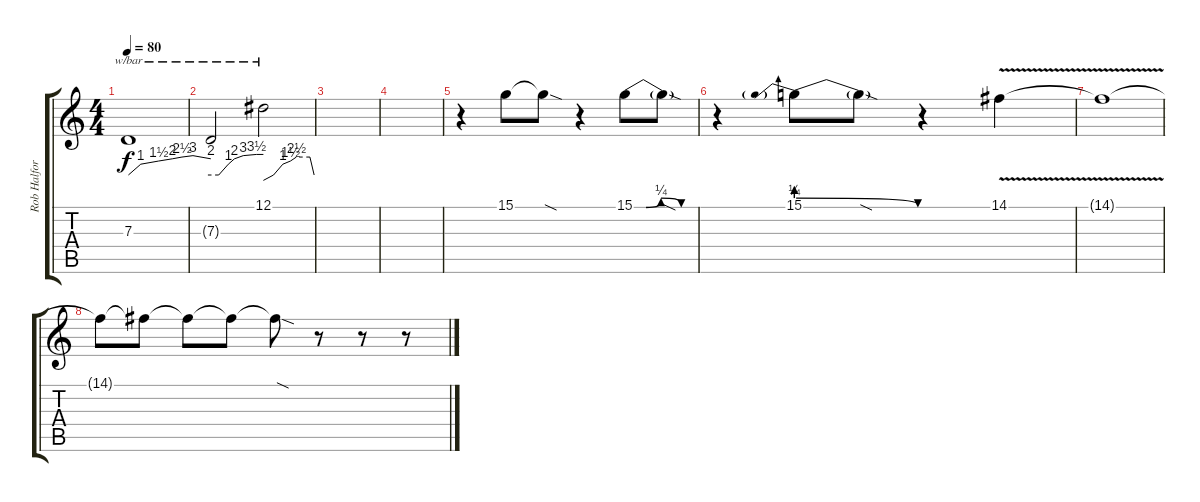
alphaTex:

\track ("Rob Halford" "Rob Halfor") {instrument violin}
\staff {score tabs}
\tuning (E4 B3 G3 D3 A2 E2) {hide}
\ts (4 4)
\tempo 80
\clef g2
\ks c
7.3.1{tbe (custom default 0 0 9 4 22 6 32 8 39 10 47 12 60 8) dy f} |
7.3{t}.2{tbe (custom default 0 0 9 0 20 4 27 8 37 12 52 14 60 14)} 12.1.2{tbe (custom default 0 -2 12 0 23 4 32 6 39 10 55 10 60 0)} |
|
|
r.4 15.1.8 15.1{sod t}.8 r.4 15.1{be (custom 0 0 11 0 25 1 44 0 60 0)}.8 15.1{sod t}.8 |
r.4 15.1{be (prebendrelease 0 1 60 0)}.8 15.1{sod t}.8 r.4 14.1{v}.4 |
14.1{t}.1 |
14.1{t}.8 14.1{t}.8 14.1{t}.8 14.1{t}.8 14.1{sod t}.8 r.8 r.8 r.8
